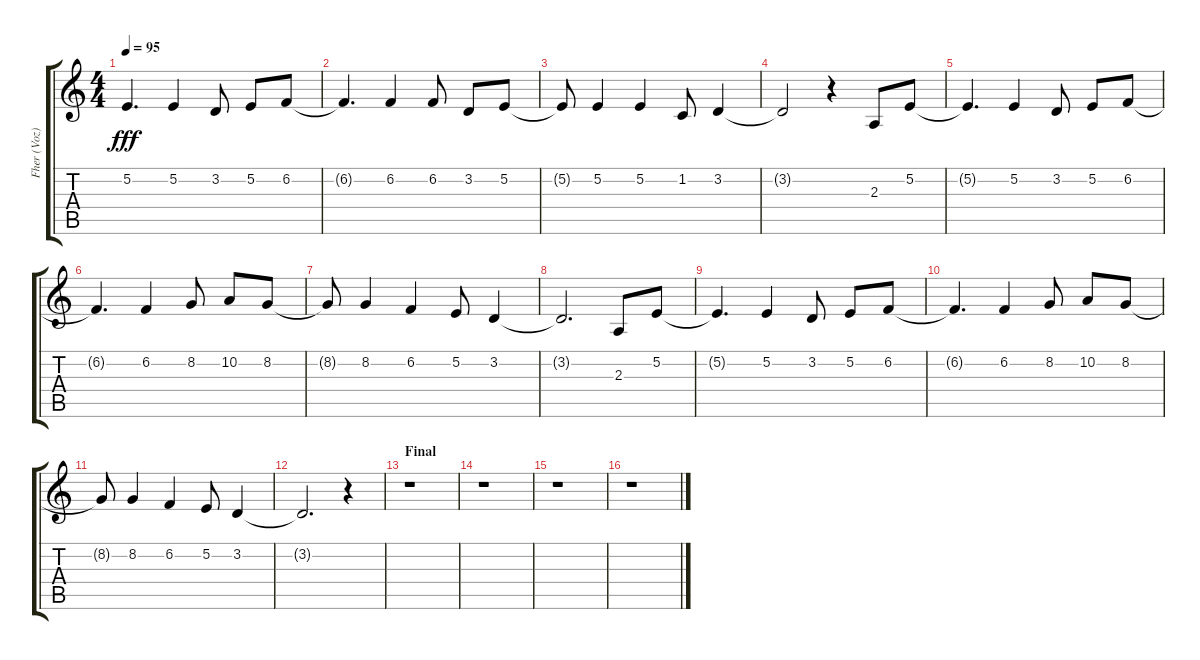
\track ("Fher (Voz)" "Fher (Voz)") {instrument violin}
\staff {score tabs}
\tuning (E4 B3 G3 D3 A2 E2) {hide}
\ts (4 4)
\tempo 95
\clef g2
\ks c
5.2{t}.4{d dy fff} 5.2.4 3.2.8 5.2.8 6.2.8 |
6.2{t}.4{d} 6.2.4 6.2.8 3.2.8 5.2.8 |
5.2{t}.8 5.2.4 5.2.4 1.2.8 3.2.4 |
3.2{t}.2 r.4 2.3.8 5.2.8 |
5.2{t}.4{d} 5.2.4 3.2.8 5.2.8 6.2.8 |
6.2{t}.4{d} 6.2.4 8.2.8 10.2.8 8.2.8 |
8.2{t}.8 8.2.4 6.2.4 5.2.8 3.2.4 |
3.2{t}.2{d} 2.3.8 5.2.8 |
5.2{t}.4{d} 5.2.4 3.2.8 5.2.8 6.2.8 |
6.2{t}.4{d} 6.2.4 8.2.8 10.2.8 8.2.8 |
8.2{t}.8 8.2.4 6.2.4 5.2.8 3.2.4 |
3.2{t}.2{d} r.4 |
\section ("" "Final")
r.1 |
r.1 |
r.1 |
r.1
